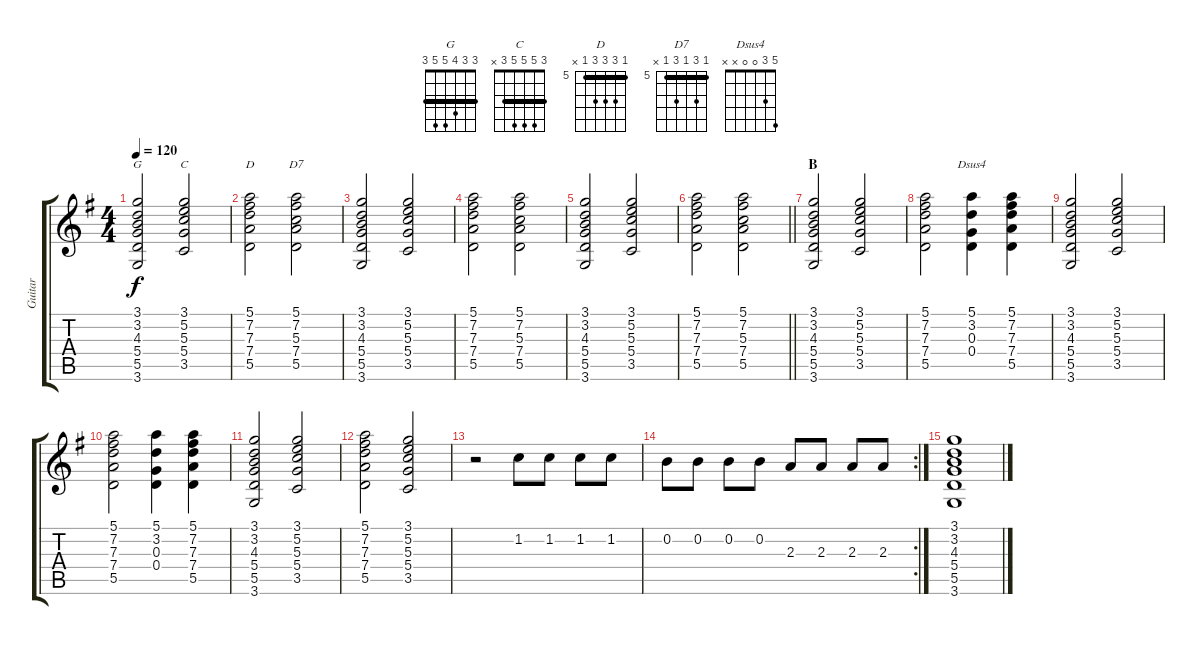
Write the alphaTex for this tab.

\track ("Guitar" "Guitar") {instrument acousticguitarsteel}
\staff {score tabs}
\tuning (E4 B3 G3 D3 A2 E2) {hide}
\chord ("G" 3 3 4 5 5 3) {barre 3}
\chord ("C" 3 5 5 5 3 x) {barre 3}
\chord ("D" 5 7 7 7 5 x) {firstfret 5 barre 5}
\chord ("D7" 5 7 5 7 5 x) {firstfret 5 barre 5}
\chord ("Dsus4" 5 3 0 0 x x)
\ts (4 4)
\tempo 120
\clef g2
\ks g
(3.1 3.2 4.3 5.4 5.5 3.6).2{ch "G" dy f} (3.1 5.2 5.3 5.4 3.5).2{ch "C"} |
(5.1 7.2 7.3 7.4 5.5).2{ch "D"} (5.1 7.2 5.3 7.4 5.5).2{ch "D7"} |
(3.1 3.2 4.3 5.4 5.5 3.6).2 (3.1 5.2 5.3 5.4 3.5).2 |
(5.1 7.2 7.3 7.4 5.5).2 (5.1 7.2 5.3 7.4 5.5).2 |
(3.1 3.2 4.3 5.4 5.5 3.6).2 (3.1 5.2 5.3 5.4 3.5).2 |
\barLineRight lightlight
(5.1 7.2 7.3 7.4 5.5).2 (5.1 7.2 5.3 7.4 5.5).2 |
\section ("" "B")
(3.1 3.2 4.3 5.4 5.5 3.6).2 (3.1 5.2 5.3 5.4 3.5).2 |
(5.1 7.2 7.3 7.4 5.5).2 (5.1 3.2 0.3 0.4).4{ch "Dsus4"} (5.1 7.2 7.3 7.4 5.5).4 |
(3.1 3.2 4.3 5.4 5.5 3.6).2 (3.1 5.2 5.3 5.4 3.5).2 |
(5.1 7.2 7.3 7.4 5.5).2 (5.1 3.2 0.3 0.4).4 (5.1 7.2 7.3 7.4 5.5).4 |
(3.1 3.2 4.3 5.4 5.5 3.6).2 (3.1 5.2 5.3 5.4 3.5).2 |
(5.1 7.2 7.3 7.4 5.5).2 (3.1 5.2 5.3 5.4 3.5).2 |
r.2 1.2.8{instrument acousticguitarsteel} 1.2.8 1.2.8 1.2.8 |
\rc 2
0.2.8 0.2.8 0.2.8 0.2.8 2.3.8 2.3.8 2.3.8 2.3.8 |
(3.1 3.2 4.3 5.4 5.5 3.6).1
